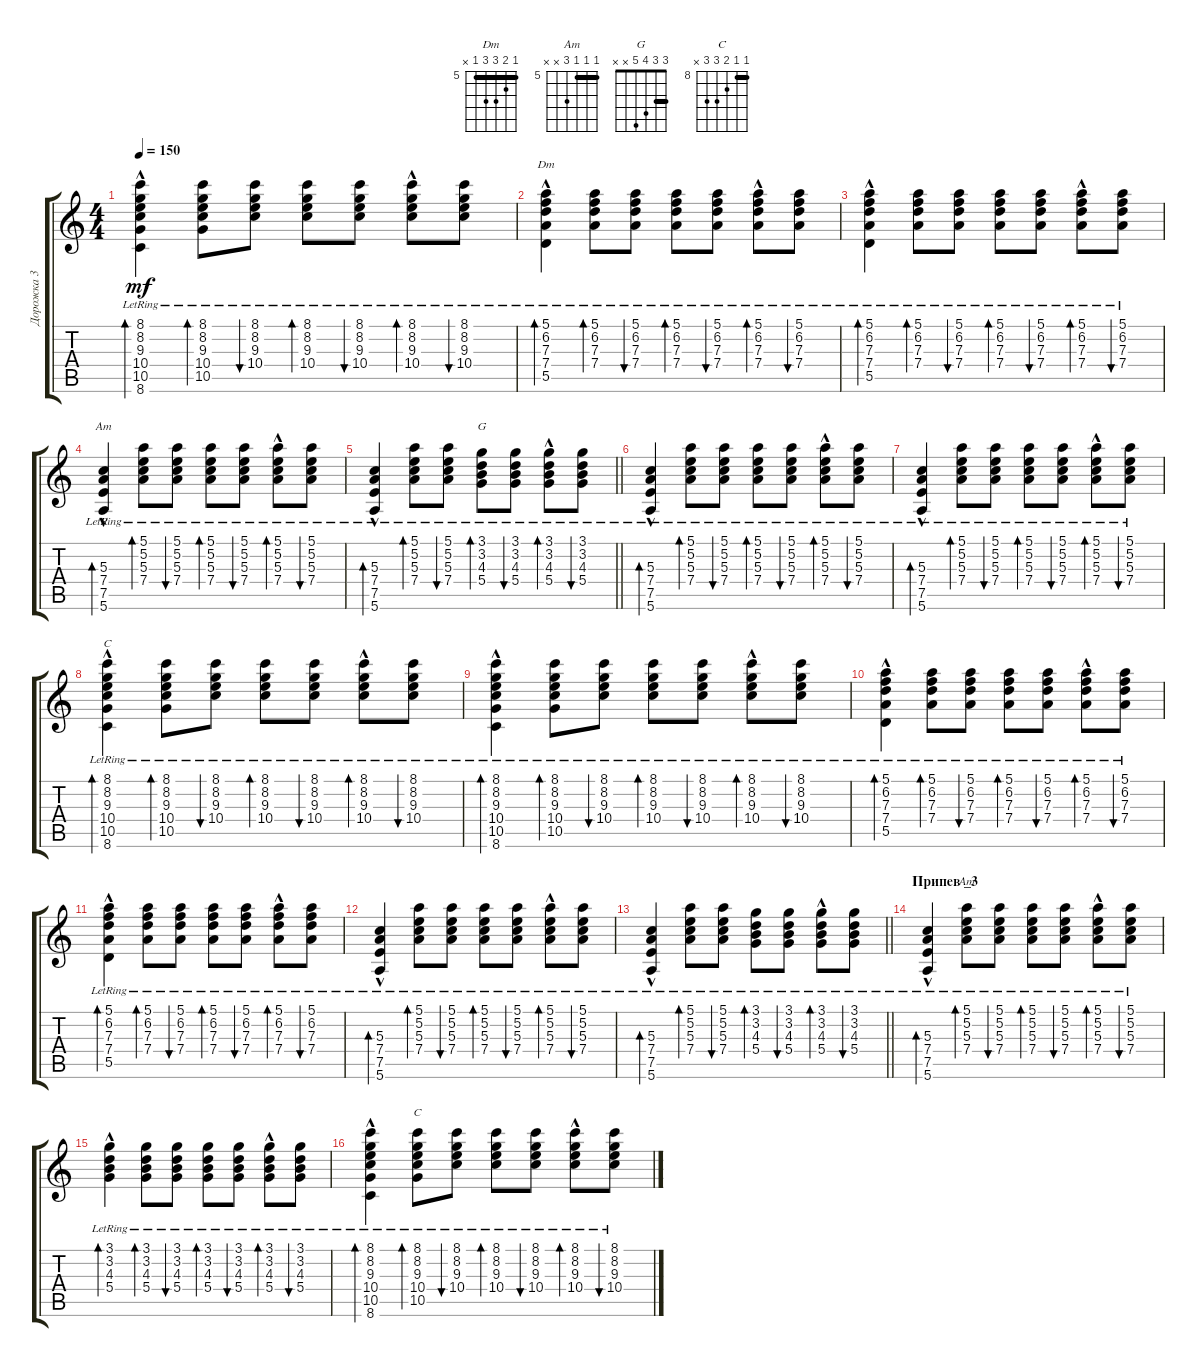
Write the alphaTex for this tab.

\track ("Дорожка 3" "Дорожка 3") {instrument acousticguitarnylon}
\staff {score tabs}
\tuning (E4 B3 G3 D3 A2 E2) {hide}
\chord ("Dm" 5 6 7 7 5 x) {firstfret 5 barre 5}
\chord ("Am" x x 5 7 7 5) {firstfret 5 barre 5}
\chord ("G" 3 3 4 5 x x) {barre 3}
\chord ("C" 8 8 9 10 10 8) {firstfret 8 barre 8}
\chord ("Am" 5 5 5 7 x x) {firstfret 5 barre 5}
\chord ("C" 8 8 9 10 10 x) {firstfret 8 barre 8}
\ts (4 4)
\tempo 150
\clef g2
\ks c
(8.1 8.2 9.3{hac lr} 10.4{hac lr} 10.5{hac lr} 8.6).4{bd 120 dy mf} (8.1{lr} 8.2{lr} 9.3{lr} 10.4{lr} 10.5).8{bd 60} (8.1{lr} 8.2{lr} 9.3{lr} 10.4{lr}).8{bu 60} (8.1{lr} 8.2{lr} 9.3{lr} 10.4).8{bd 120} (8.1{lr} 8.2{lr} 9.3{lr} 10.4{lr}).8{bu 60} (8.1{hac lr} 8.2{hac lr} 9.3{hac lr} 10.4{hac lr}).8{bd 120} (8.1{lr} 8.2{lr} 9.3{lr} 10.4{lr}).8{bu 60} |
(5.1 6.2 7.3{hac lr} 7.4{hac lr} 5.5).4{bd 120 ch "Dm"} (5.1{lr} 6.2{lr} 7.3{lr} 7.4).8{bd 60} (5.1{lr} 6.2{lr} 7.3{lr} 7.4{lr}).8{bu 60} (5.1{lr} 6.2{lr} 7.3{lr} 7.4).8{bd 120} (5.1{lr} 6.2{lr} 7.3{lr} 7.4{lr}).8{bu 60} (5.1{hac lr} 6.2{hac lr} 7.3{hac lr} 7.4{hac lr}).8{bd 120} (5.1{lr} 6.2{lr} 7.3{lr} 7.4{lr}).8{bu 60} |
(5.1 6.2 7.3{hac lr} 7.4{hac lr} 5.5).4{bd 120} (5.1{lr} 6.2{lr} 7.3{lr} 7.4).8{bd 60} (5.1{lr} 6.2{lr} 7.3{lr} 7.4{lr}).8{bu 60} (5.1{lr} 6.2{lr} 7.3{lr} 7.4).8{bd 120} (5.1{lr} 6.2{lr} 7.3{lr} 7.4{lr}).8{bu 60} (5.1{hac lr} 6.2{hac lr} 7.3{hac lr} 7.4{hac lr}).8{bd 120} (5.1{lr} 6.2{lr} 7.3{lr} 7.4{lr}).8{bu 60} |
(5.3{hac lr} 7.4{hac lr} 7.5{hac lr} 5.6{hac lr}).4{bd 120 ch "Am"} (5.1{lr} 5.2{lr} 5.3{lr} 7.4{lr}).8{bd 60} (5.1{lr} 5.2{lr} 5.3{lr} 7.4{lr}).8{bu 60} (5.1{lr} 5.2{lr} 5.3{lr} 7.4).8{bd 120} (5.1{lr} 5.2{lr} 5.3{lr} 7.4{lr}).8{bu 60} (5.1{hac lr} 5.2{hac lr} 5.3{hac lr} 7.4{hac lr}).8{bd 120} (5.1{lr} 5.2{lr} 5.3{lr} 7.4{lr}).8{bu 60} |
\barLineRight lightlight
(5.3{hac lr} 7.4{hac lr} 7.5{hac lr} 5.6{hac lr}).4{bd 120} (5.1{lr} 5.2{lr} 5.3{lr} 7.4{lr}).8{bd 60} (5.1{lr} 5.2{lr} 5.3{lr} 7.4{lr}).8{bu 60} (3.1{lr} 3.2{lr} 4.3{lr} 5.4).8{bd 120 ch "G"} (3.1{lr} 3.2{lr} 4.3{lr} 5.4{lr}).8{bu 60} (3.1{hac lr} 3.2{hac lr} 4.3{hac lr} 5.4{hac lr}).8{bd 120} (3.1{lr} 3.2{lr} 4.3{lr} 5.4{lr}).8{bu 60} |
(5.3{hac lr} 7.4{hac lr} 7.5{hac lr} 5.6{hac lr}).4{bd 120} (5.1{lr} 5.2{lr} 5.3{lr} 7.4{lr}).8{bd 60} (5.1{lr} 5.2{lr} 5.3{lr} 7.4{lr}).8{bu 60} (5.1{lr} 5.2{lr} 5.3{lr} 7.4).8{bd 120} (5.1{lr} 5.2{lr} 5.3{lr} 7.4{lr}).8{bu 60} (5.1{hac lr} 5.2{hac lr} 5.3{hac lr} 7.4{hac lr}).8{bd 120} (5.1{lr} 5.2{lr} 5.3{lr} 7.4{lr}).8{bu 60} |
(5.3{hac lr} 7.4{hac lr} 7.5{hac lr} 5.6{hac lr}).4{bd 120} (5.1{lr} 5.2{lr} 5.3{lr} 7.4{lr}).8{bd 60} (5.1{lr} 5.2{lr} 5.3{lr} 7.4{lr}).8{bu 60} (5.1{lr} 5.2{lr} 5.3{lr} 7.4).8{bd 120} (5.1{lr} 5.2{lr} 5.3{lr} 7.4{lr}).8{bu 60} (5.1{hac lr} 5.2{hac lr} 5.3{hac lr} 7.4{hac lr}).8{bd 120} (5.1{lr} 5.2{lr} 5.3{lr} 7.4{lr}).8{bu 60} |
(8.1 8.2 9.3{hac lr} 10.4{hac lr} 10.5{hac lr} 8.6).4{bd 120 ch "C"} (8.1{lr} 8.2{lr} 9.3{lr} 10.4{lr} 10.5).8{bd 60} (8.1{lr} 8.2{lr} 9.3{lr} 10.4{lr}).8{bu 60} (8.1{lr} 8.2{lr} 9.3{lr} 10.4).8{bd 120} (8.1{lr} 8.2{lr} 9.3{lr} 10.4{lr}).8{bu 60} (8.1{hac lr} 8.2{hac lr} 9.3{hac lr} 10.4{hac lr}).8{bd 120} (8.1{lr} 8.2{lr} 9.3{lr} 10.4{lr}).8{bu 60} |
(8.1 8.2 9.3{hac lr} 10.4{hac lr} 10.5{hac lr} 8.6).4{bd 120} (8.1{lr} 8.2{lr} 9.3{lr} 10.4{lr} 10.5).8{bd 60} (8.1{lr} 8.2{lr} 9.3{lr} 10.4{lr}).8{bu 60} (8.1{lr} 8.2{lr} 9.3{lr} 10.4).8{bd 120} (8.1{lr} 8.2{lr} 9.3{lr} 10.4{lr}).8{bu 60} (8.1{hac lr} 8.2{hac lr} 9.3{hac lr} 10.4{hac lr}).8{bd 120} (8.1{lr} 8.2{lr} 9.3{lr} 10.4{lr}).8{bu 60} |
(5.1 6.2 7.3{hac lr} 7.4{hac lr} 5.5).4{bd 120} (5.1{lr} 6.2{lr} 7.3{lr} 7.4).8{bd 60} (5.1{lr} 6.2{lr} 7.3{lr} 7.4{lr}).8{bu 60} (5.1{lr} 6.2{lr} 7.3{lr} 7.4).8{bd 120} (5.1{lr} 6.2{lr} 7.3{lr} 7.4{lr}).8{bu 60} (5.1{hac lr} 6.2{hac lr} 7.3{hac lr} 7.4{hac lr}).8{bd 120} (5.1{lr} 6.2{lr} 7.3{lr} 7.4{lr}).8{bu 60} |
(5.1 6.2 7.3{hac lr} 7.4{hac lr} 5.5).4{bd 120} (5.1{lr} 6.2{lr} 7.3{lr} 7.4).8{bd 60} (5.1{lr} 6.2{lr} 7.3{lr} 7.4{lr}).8{bu 60} (5.1{lr} 6.2{lr} 7.3{lr} 7.4).8{bd 120} (5.1{lr} 6.2{lr} 7.3{lr} 7.4{lr}).8{bu 60} (5.1{hac lr} 6.2{hac lr} 7.3{hac lr} 7.4{hac lr}).8{bd 120} (5.1{lr} 6.2{lr} 7.3{lr} 7.4{lr}).8{bu 60} |
(5.3{hac lr} 7.4{hac lr} 7.5{hac lr} 5.6{hac lr}).4{bd 120} (5.1{lr} 5.2{lr} 5.3{lr} 7.4{lr}).8{bd 60} (5.1{lr} 5.2{lr} 5.3{lr} 7.4{lr}).8{bu 60} (5.1{lr} 5.2{lr} 5.3{lr} 7.4).8{bd 120} (5.1{lr} 5.2{lr} 5.3{lr} 7.4{lr}).8{bu 60} (5.1{hac lr} 5.2{hac lr} 5.3{hac lr} 7.4{hac lr}).8{bd 120} (5.1{lr} 5.2{lr} 5.3{lr} 7.4{lr}).8{bu 60} |
\barLineRight lightlight
(5.3{hac lr} 7.4{hac lr} 7.5{hac lr} 5.6{hac lr}).4{bd 120} (5.1{lr} 5.2{lr} 5.3{lr} 7.4{lr}).8{bd 60} (5.1{lr} 5.2{lr} 5.3{lr} 7.4{lr}).8{bu 60} (3.1{lr} 3.2{lr} 4.3{lr} 5.4).8{bd 120} (3.1{lr} 3.2{lr} 4.3{lr} 5.4{lr}).8{bu 60} (3.1{hac lr} 3.2{hac lr} 4.3{hac lr} 5.4{hac lr}).8{bd 120} (3.1{lr} 3.2{lr} 4.3{lr} 5.4{lr}).8{bu 60} |
\section ("" "Припев _3")
(5.3{hac lr} 7.4{hac lr} 7.5{hac lr} 5.6{hac lr}).4{bd 120} (5.1{lr} 5.2{lr} 5.3{lr} 7.4{lr}).8{bd 60 ch "Am"} (5.1{lr} 5.2{lr} 5.3{lr} 7.4{lr}).8{bu 60} (5.1{lr} 5.2{lr} 5.3{lr} 7.4).8{bd 120} (5.1{lr} 5.2{lr} 5.3{lr} 7.4{lr}).8{bu 60} (5.1{hac lr} 5.2{hac lr} 5.3{hac lr} 7.4{hac lr}).8{bd 120} (5.1{lr} 5.2{lr} 5.3{lr} 7.4{lr}).8{bu 60} |
(3.1 3.2 4.3 5.4{hac lr}).4{bd 120} (3.1{lr} 3.2{lr} 4.3{lr} 5.4{lr}).8{bd 60} (3.1{lr} 3.2{lr} 4.3{lr} 5.4{lr}).8{bu 60} (3.1{lr} 3.2{lr} 4.3{lr} 5.4).8{bd 120} (3.1{lr} 3.2{lr} 4.3{lr} 5.4{lr}).8{bu 60} (3.1{hac lr} 3.2{hac lr} 4.3{hac lr} 5.4{hac lr}).8{bd 120} (3.1{lr} 3.2{lr} 4.3{lr} 5.4{lr}).8{bu 60} |
(8.1 8.2 9.3{hac lr} 10.4{hac lr} 10.5{hac lr} 8.6).4{bd 120} (8.1{lr} 8.2{lr} 9.3{lr} 10.4{lr} 10.5).8{bd 60 ch "C"} (8.1{lr} 8.2{lr} 9.3{lr} 10.4{lr}).8{bu 60} (8.1{lr} 8.2{lr} 9.3{lr} 10.4).8{bd 120} (8.1{lr} 8.2{lr} 9.3{lr} 10.4{lr}).8{bu 60} (8.1{hac lr} 8.2{hac lr} 9.3{hac lr} 10.4{hac lr}).8{bd 120} (8.1{lr} 8.2{lr} 9.3{lr} 10.4{lr}).8{bu 60}
